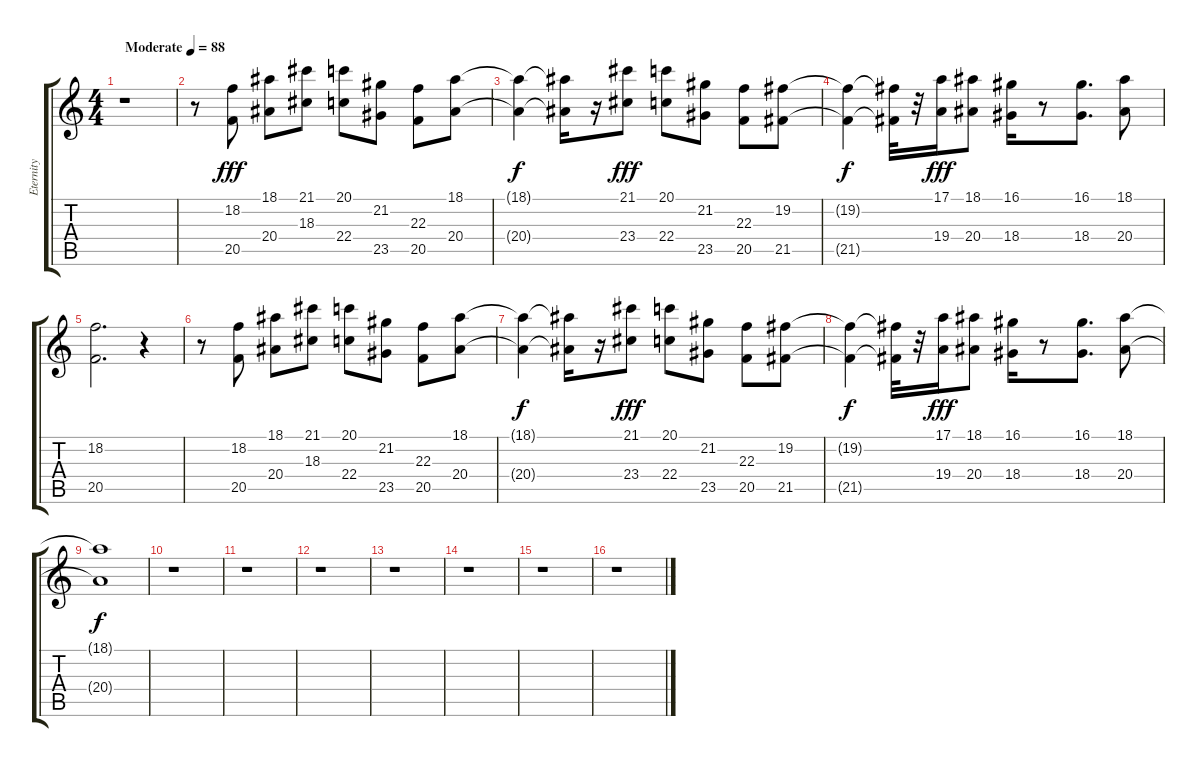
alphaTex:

\track ("Eternity" "Eternity") {instrument flute}
\staff {score tabs}
\tuning (E4 B3 G3 D3 A2 E2) {hide}
\ts (4 4)
\tempo (88 "Moderate")
\clef g2
\ks c
r.1{dy fff instrument flute} |
r.8 (18.2 20.5).8 (18.1 20.4).8 (21.1 18.3).8 (20.1 22.4).8 (21.2 23.5).8 (22.3 20.5).8 (18.1 20.4).8 |
(18.1{t} 20.4{t}).4{dy f} (18.1{t} 20.4{t}).16 r.16 (21.1 23.4).8{dy fff} (20.1 22.4).8 (21.2 23.5).8 (22.3 20.5).8 (19.2 21.5).8 |
(19.2{t} 21.5{t}).4{dy f} (19.2{t} 21.5{t}).32 r.32 (17.1 19.4).16{dy fff} (18.1 20.4).8 (16.1 18.4).16 r.8 (16.1 18.4).8{d} (18.1 20.4).8 |
(18.2 20.5).2{d} r.4 |
r.8 (18.2 20.5).8 (18.1 20.4).8 (21.1 18.3).8 (20.1 22.4).8 (21.2 23.5).8 (22.3 20.5).8 (18.1 20.4).8 |
(18.1{t} 20.4{t}).4{dy f} (18.1{t} 20.4{t}).16 r.16 (21.1 23.4).8{dy fff} (20.1 22.4).8 (21.2 23.5).8 (22.3 20.5).8 (19.2 21.5).8 |
(19.2{t} 21.5{t}).4{dy f} (19.2{t} 21.5{t}).32 r.32 (17.1 19.4).16{dy fff} (18.1 20.4).8 (16.1 18.4).16 r.8 (16.1 18.4).8{d} (18.1 20.4).8 |
(18.1{t} 20.4{t}).1{dy f} |
r.1 |
r.1 |
r.1 |
r.1 |
r.1 |
r.1 |
r.1
